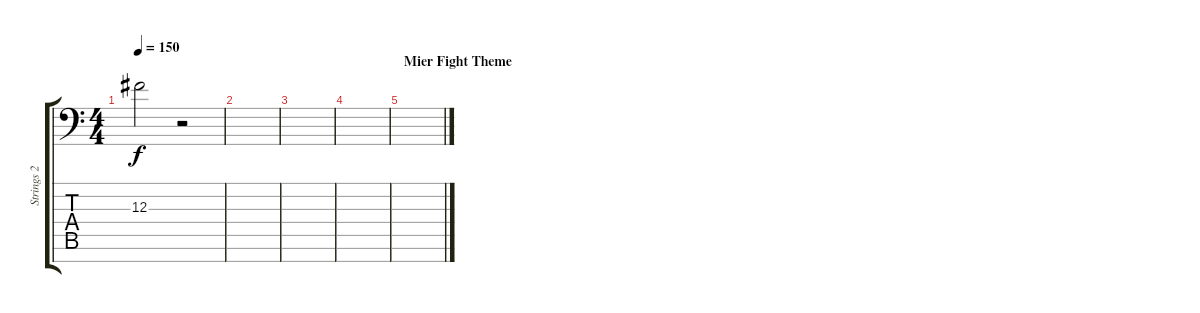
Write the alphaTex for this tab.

\track ("Strings 2" "Strings 2") {instrument stringensemble1}
\staff {score tabs}
\tuning (Eb4 Bb3 Gb3 Db3 Ab2 Eb2 Bb1) {hide}
\ts (4 4)
\tempo 150
\clef f4
\ks c
12.3{t}.2{dy f} r.2 |
|
|
|
\section ("" "Mier Fight Theme")
